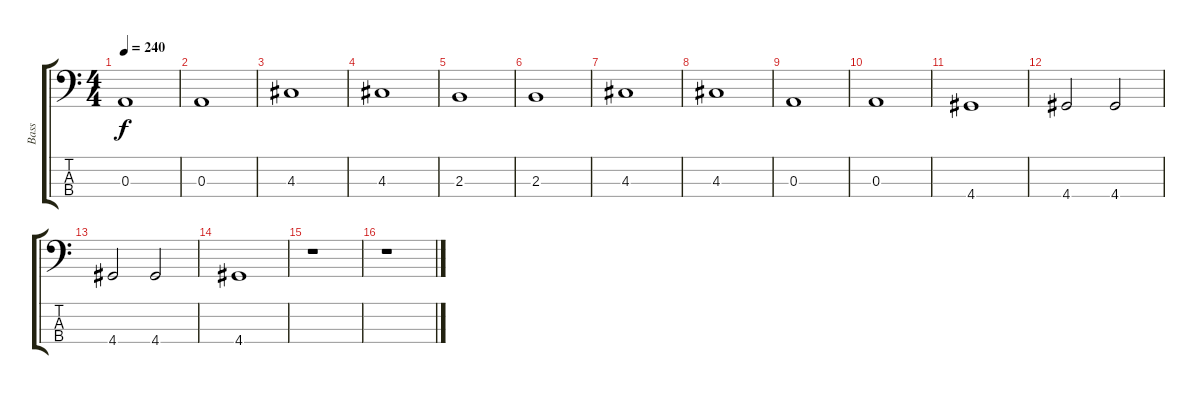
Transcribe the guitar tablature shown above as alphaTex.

\track ("Bass" "Bass") {instrument fretlessbass}
\staff {score tabs}
\tuning (G2 D2 A1 E1) {hide}
\ts (4 4)
\tempo 240
\clef f4
\ks c
0.3.1{dy f} |
0.3.1 |
4.3.1 |
4.3.1 |
2.3.1 |
2.3.1 |
4.3.1 |
4.3.1 |
0.3.1 |
0.3.1 |
4.4.1 |
4.4.2 4.4.2 |
4.4.2 4.4.2 |
4.4.1 |
r.1 |
r.1
